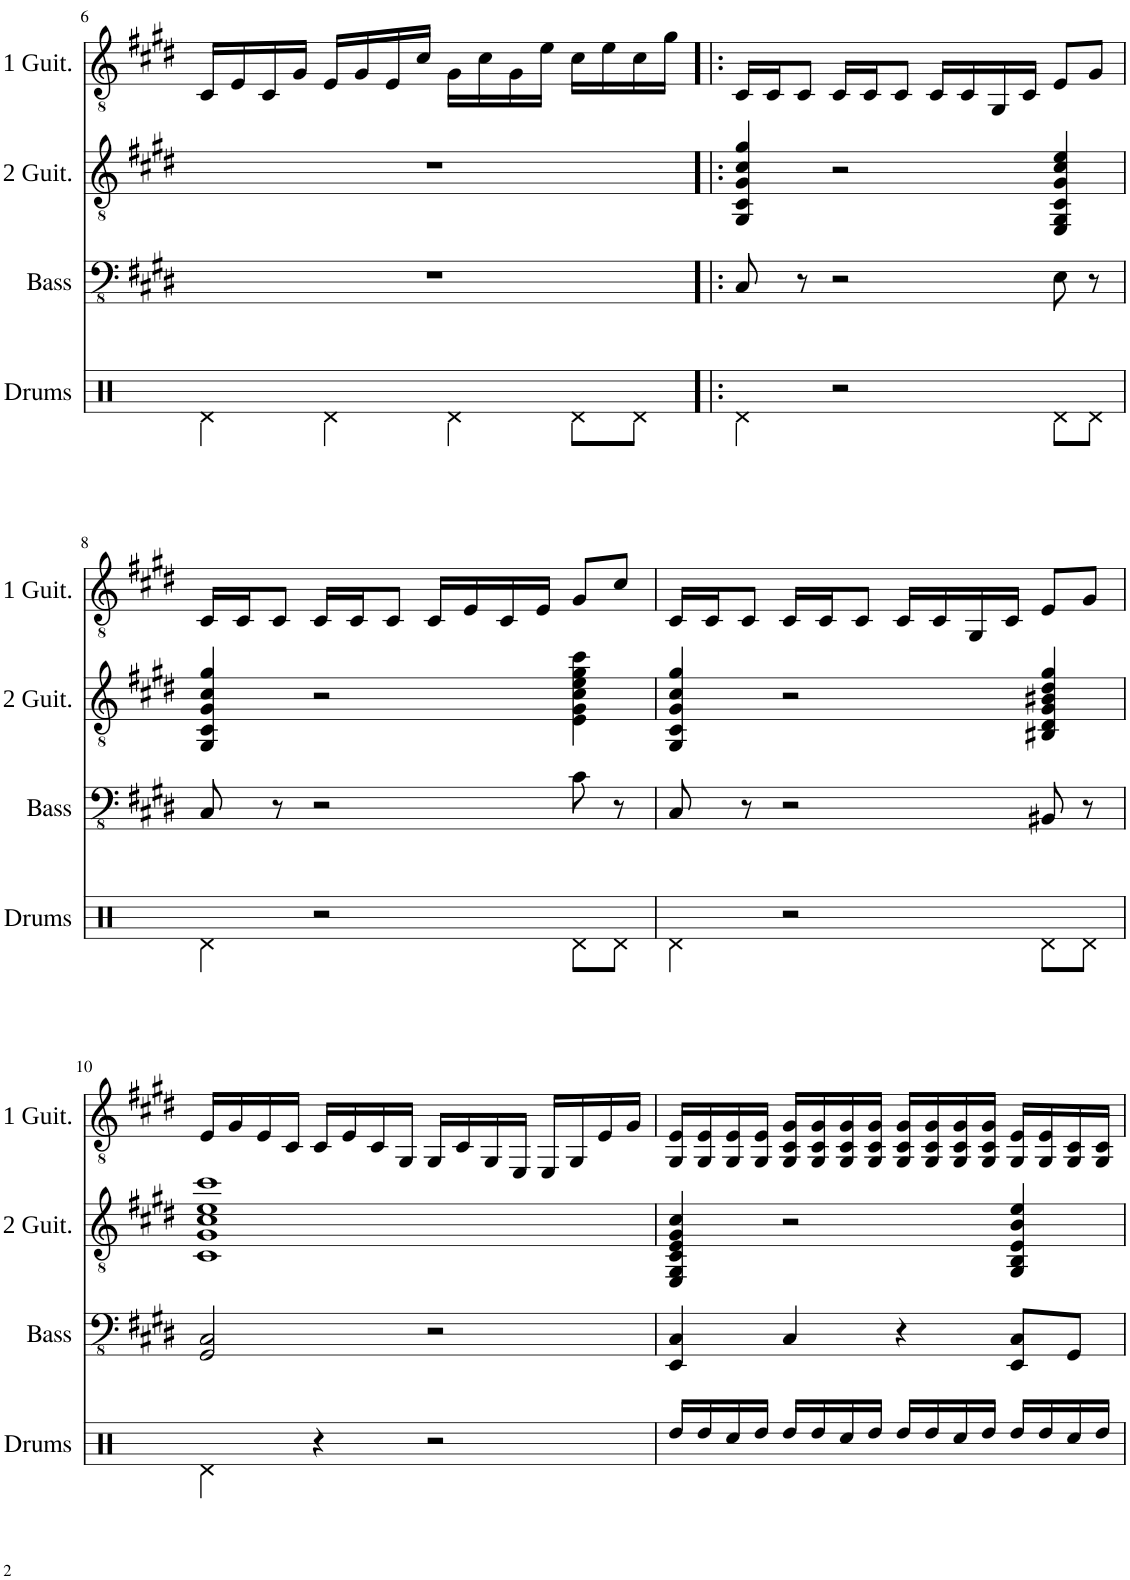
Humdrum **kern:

**kern	**kern	**kern
*part3	*part2	*part1
*staff3	*staff2	*staff1
*I"Bass Guitar	*I"Second Guitar	*I"First Guitar
*I'Bass	*I'2 Guit.	*I'1 Guit.
!!LO:PB:g=z
*clefFv4	*clefGv2	*clefGv2
*k[f#c#g#d#]	*k[f#c#g#d#]	*k[f#c#g#d#]
*M4/4	*M4/4	*M4/4
=6	=6	=6
1r	1r	16C#/LL
.	.	16E/
.	.	16C#/
.	.	16G#/JJ
.	.	16E/LL
.	.	16G#/
.	.	16E/
.	.	16c#/JJ
.	.	16G#\LL
.	.	16c#\
.	.	16G#\
.	.	16e\JJ
.	.	16c#\LL
.	.	16e\
.	.	16c#\
.	.	16g#\JJ
=7!|:	=7!|:	=7!|:
8CC#/	4GG#/ 4C#/ 4G#/ 4c#/ 4g#/	16C#/LL
.	.	16C#/J
8r	.	8C#/J
2r	2r	16C#/LL
.	.	16C#/J
.	.	8C#/J
.	.	16C#/LL
.	.	16C#/
.	.	16GG#/
.	.	16C#/JJ
8EE\	4EE/ 4GG#/ 4C#/ 4G#/ 4c#/ 4e/	8E/L
8r	.	8G#/J
!!LO:LB:g=z
=8	=8	=8
8CC#/	4GG#/ 4C#/ 4G#/ 4c#/ 4g#/	16C#/LL
.	.	16C#/J
8r	.	8C#/J
2r	2r	16C#/LL
.	.	16C#/J
.	.	8C#/J
.	.	16C#/LL
.	.	16E/
.	.	16C#/
.	.	16E/JJ
8C#\	4E\ 4G#\ 4c#\ 4e\ 4g#\ 4cc#\	8G#/L
8r	.	8c#/J
=9	=9	=9
8CC#/	4GG#/ 4C#/ 4G#/ 4c#/ 4g#/	16C#/LL
.	.	16C#/J
8r	.	8C#/J
2r	2r	16C#/LL
.	.	16C#/J
.	.	8C#/J
.	.	16C#/LL
.	.	16C#/
.	.	16GG#/
.	.	16C#/JJ
8BBB#X/	4BB#X/ 4D#/ 4G#/ 4B#X/ 4d#/ 4g#/	8E/L
8r	.	8G#/J
!!LO:LB:g=z
=10	=10	=10
2GGG#/ 2CC#/	1C# 1G# 1c# 1e 1cc#	16E/LL
.	.	16G#/
.	.	16E/
.	.	16C#/JJ
.	.	16C#/LL
.	.	16E/
.	.	16C#/
.	.	16GG#/JJ
2r	.	16GG#/LL
.	.	16C#/
.	.	16GG#/
.	.	16EE/JJ
.	.	16EE/LL
.	.	16GG#/
.	.	16E/
.	.	16G#/JJ
=11	=11	=11
4EEE/ 4CC#/	4EE/ 4GG#/ 4C#/ 4E/ 4G#/ 4c#/	16GG#/ 16E/LL
.	.	16GG#/ 16E/
.	.	16GG#/ 16E/
.	.	16GG#/ 16E/JJ
4CC#/	2r	16GG#/ 16C#/ 16G#/LL
.	.	16GG#/ 16C#/ 16G#/
.	.	16GG#/ 16C#/ 16G#/
.	.	16GG#/ 16C#/ 16G#/JJ
4r	.	16GG#/ 16C#/ 16G#/LL
.	.	16GG#/ 16C#/ 16G#/
.	.	16GG#/ 16C#/ 16G#/
.	.	16GG#/ 16C#/ 16G#/JJ
8EEE/ 8CC#/L	4GG#/ 4BB/ 4E/ 4B/ 4e/	16GG#/ 16E/LL
.	.	16GG#/ 16E/
8GGG#/J	.	16GG#/ 16C#/
.	.	16GG#/ 16C#/JJ
=	=	=
*-	*-	*-
